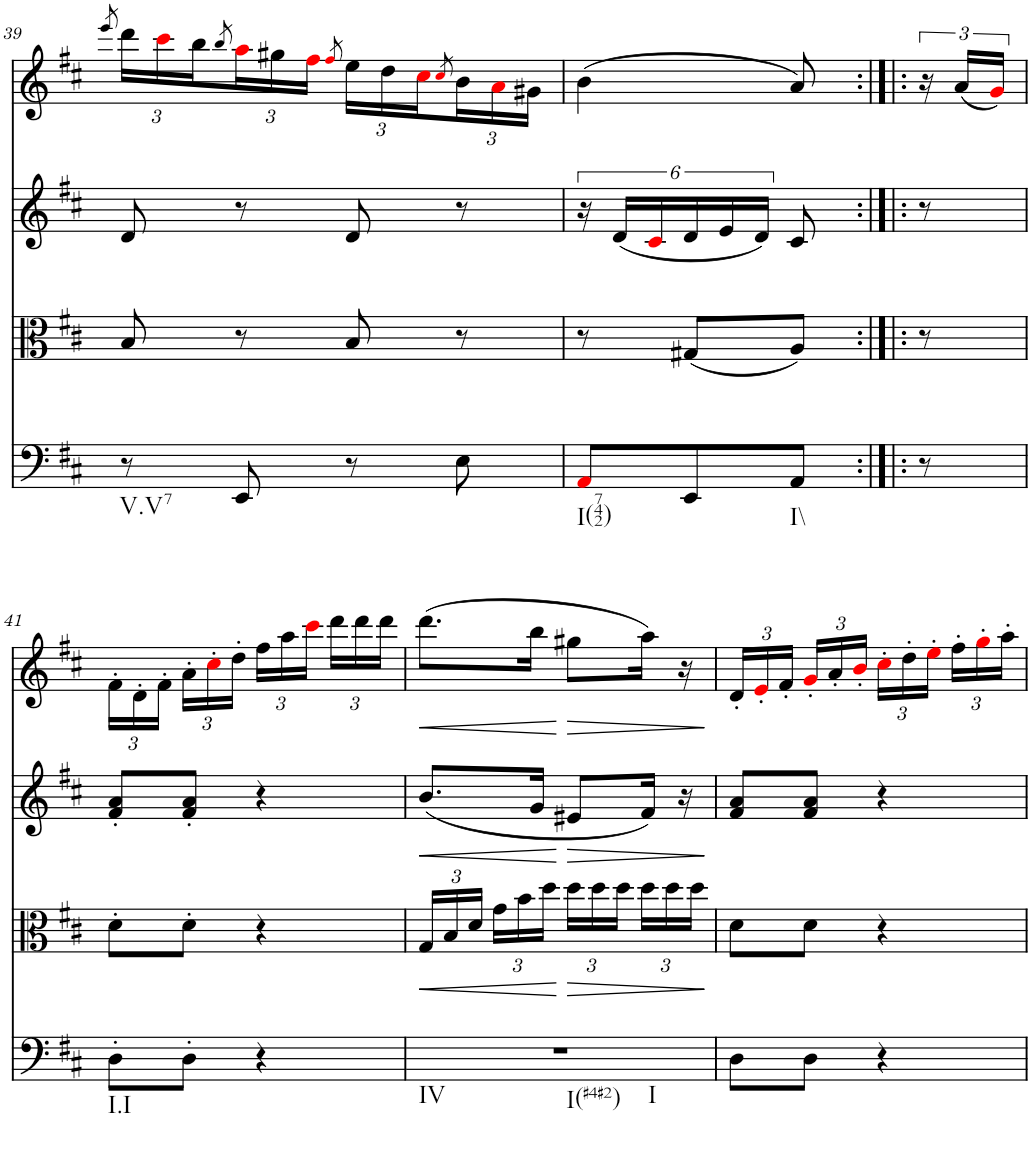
**kern	**kern	**dynam	**kern	**dynam	**kern	**dynam
*part4	*part3	*part3	*part2	*part2	*part1	*part1
*staff4	*staff3	*staff3	*staff2	*staff2	*staff1	*staff1
*I"Violoncello	*I"Viola	*	*I"Violin 2	*	*I"Violin 1	*
*I'Vc	*I'Vla	*	*I'Vln	*	*I'Vln	*
!!LO:PB:g=z
*clefF4	*clefC3	*	*clefG2	*	*clefG2	*
*k[f#c#]	*k[f#c#]	*	*k[f#c#]	*	*k[f#c#]	*
*D:	*D:	*	*D:	*	*D:	*
*M2/4	*M2/4	*	*M2/4	*	*M2/4	*
=39	=39	=39	=39	=39	=39	=39
.	.	.	.	.	8qeee/	.
*	*	*	*	*	*Xbrackettup	*
!LO:TX:b:t=V.V7	!	!	!	!	!	!
8r	8B/	.	8d/	.	24ddd\LL	.
.	.	.	.	.	24ccc#i\	.
.	.	.	.	.	24bb\	.
.	.	.	.	.	8qbb/	.
8EE/	8r	.	8r	.	24aai\	.
.	.	.	.	.	24gg#X\	.
.	.	.	.	.	24ff#i\JJ	.
.	.	.	.	.	8qff#i/	.
8r	8B/	.	8d/	.	24ee\LL	.
.	.	.	.	.	24dd\	.
.	.	.	.	.	24cc#i\	.
.	.	.	.	.	8qcc#i/	.
8E\	8r	.	8r	.	24b\	.
.	.	.	.	.	24ai\	.
.	.	.	.	.	24g#X\JJ	.
=40	=40	=40	=40	=40	=40	=40
!LO:TX:b:t=I(742)	!	!	!	!	!	!
8AAi/L	8r	.	24r	.	(4b\	.
.	.	.	(24d/LL	.	.	.
.	.	.	24c#i/	.	.	.
8EE/	(8G#X/L	.	24d/	.	.	.
.	.	.	24e/	.	.	.
.	.	.	24d/JJ)	.	.	.
!LO:TX:b:t=I\\	!	!	!	!	!	!
8AA/J	8A/J)	.	8c#/	.	8a/)	.
=40X5:|!|:	=40X5:|!|:	=40X5:|!|:	=40X5:|!|:	=40X5:|!|:	=40X5:|!|:	=40X5:|!|:
*	*	*	*	*	*brackettup	*
8r	8r	.	8r	.	24r	.
.	.	.	.	.	(24a/LL	.
.	.	.	.	.	24gi/JJ)	.
!!LO:LB:g=z
=41	=41	=41	=41	=41	=41	=41
*	*	*	*	*	*Xbrackettup	*
!LO:TX:b:t=I.I	!	!	!	!	!	!
8D'\L	8d'\L	.	8f#/' 8a/'L	.	24f#'\LL	.
.	.	.	.	.	24d'\	.
.	.	.	.	.	24f#'\JJ	.
8D'\J	8d'\J	.	8f#/' 8a/'J	.	24a'\LL	.
.	.	.	.	.	24cc#'i\	.
.	.	.	.	.	24dd'\JJ	.
4r	4r	.	4r	.	24ff#\LL	.
.	.	.	.	.	24aa\	.
.	.	.	.	.	24ccc#i\JJ	.
.	.	.	.	.	24ddd\LL	.
.	.	.	.	.	24ddd\	.
.	.	.	.	.	24ddd\JJ	.
=42	=42	=42	=42	=42	=42	=42
*	*Xbrackettup	*	*	*	*	*
!LO:TX:b:t=IV	!	!	!	!	!	!
!LO:TX:b:t=I(#4#2)	!	!	!	!	!	!
!LO:TX:b:t=I	!	!	!	!	!	!
!	!	!LO:HP:b	!	!LO:HP:b	!	!LO:HP:b
2r	24G/LL	<	(8.b/L	<	(8.ddd\L	<
.	24B/	.	.	.	.	.
.	24d/JJ	.	.	.	.	.
.	24g\LL	.	.	.	.	.
.	24b\	.	.	.	.	.
.	.	.	16g/Jk	.	16bb\Jk	.
.	24dd\JJ	.	.	.	.	.
!	!	!LO:HP:n=1:b	!	!LO:HP:n=1:b	!	!LO:HP:n=1:b
.	24dd\LL	[ >	8e#X/L	[ >	8gg#X\L	[ >
.	24dd\	.	.	.	.	.
.	24dd\JJ	.	.	.	.	.
.	24dd\LL	.	16f#/Jk)	.	16aa\Jk)	.
.	24dd\	.	.	.	.	.
.	.	.	16r	.	16r	.
.	24dd\JJ	.	.	.	.	.
.	.	]	.	]	.	]
=43	=43	=43	=43	=43	=43	=43
8D\L	8d\L	.	8f#/ 8a/L	.	24d'/LL	.
.	.	.	.	.	24e'i/	.
.	.	.	.	.	24f#'/JJ	.
8D\J	8d\J	.	8f#/ 8a/J	.	24g'i/LL	.
.	.	.	.	.	24a'/	.
.	.	.	.	.	24b'i/JJ	.
4r	4r	.	4r	.	24cc#'i\LL	.
.	.	.	.	.	24dd'\	.
.	.	.	.	.	24ee'i\JJ	.
.	.	.	.	.	24ff#'\LL	.
.	.	.	.	.	24gg'i\	.
.	.	.	.	.	24aa'\JJ	.
=	=	=	=	=	=	=
*-	*-	*-	*-	*-	*-	*-
